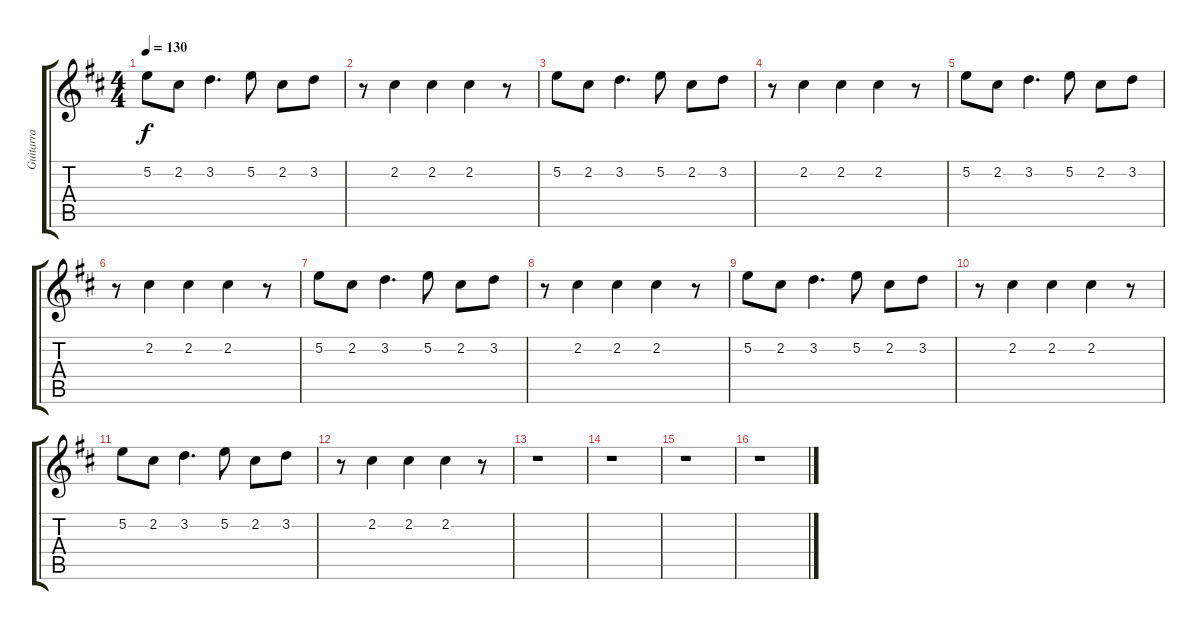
\track ("Guitarra" "Guitarra") {instrument acousticguitarsteel}
\staff {score tabs}
\tuning (E4 B3 G3 D3 A2 E2) {hide}
\ts (4 4)
\tempo 130
\clef g2
\ks d
5.2.8{dy f} 2.2.8 3.2.4{d} 5.2.8 2.2.8 3.2.8 |
r.8 2.2.4 2.2.4 2.2.4 r.8 |
5.2.8 2.2.8 3.2.4{d} 5.2.8 2.2.8 3.2.8 |
r.8 2.2.4 2.2.4 2.2.4 r.8 |
5.2.8 2.2.8 3.2.4{d} 5.2.8 2.2.8 3.2.8 |
r.8 2.2.4 2.2.4 2.2.4 r.8 |
5.2.8 2.2.8 3.2.4{d} 5.2.8 2.2.8 3.2.8 |
r.8 2.2.4 2.2.4 2.2.4 r.8 |
5.2.8 2.2.8 3.2.4{d} 5.2.8 2.2.8 3.2.8 |
r.8 2.2.4 2.2.4 2.2.4 r.8 |
5.2.8 2.2.8 3.2.4{d} 5.2.8 2.2.8 3.2.8 |
r.8 2.2.4 2.2.4 2.2.4 r.8 |
r.1 |
r.1 |
r.1 |
r.1
